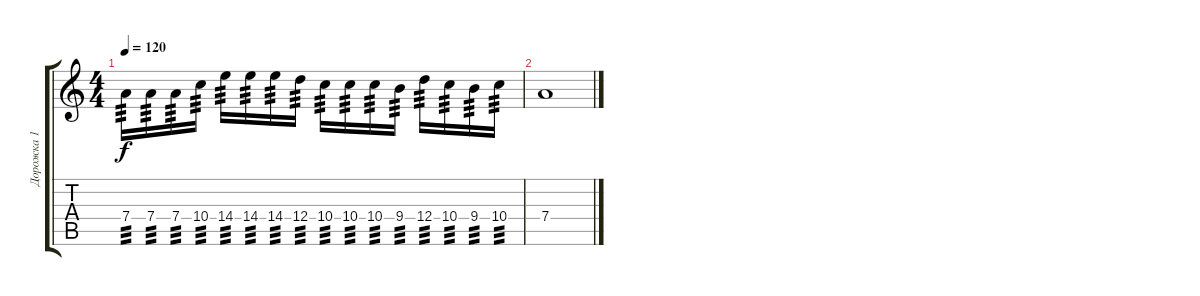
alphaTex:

\track ("Дорожка 1" "Дорожка 1") {instrument overdrivenguitar}
\staff {score tabs}
\tuning (E4 B3 G3 D3 A2 E2) {hide}
\ts (4 4)
\tempo 120
\clef g2
\ks c
7.4.16{tp 3 dy f} 7.4.16{tp 3} 7.4.16{tp 3} 10.4.16{tp 3} 14.4.16{tp 3} 14.4.16{tp 3} 14.4.16{tp 3} 12.4.16{tp 3} 10.4.16{tp 3} 10.4.16{tp 3} 10.4.16{tp 3} 9.4.16{tp 3} 12.4.16{tp 3} 10.4.16{tp 3} 9.4.16{tp 3} 10.4.16{tp 3} |
7.4.1
